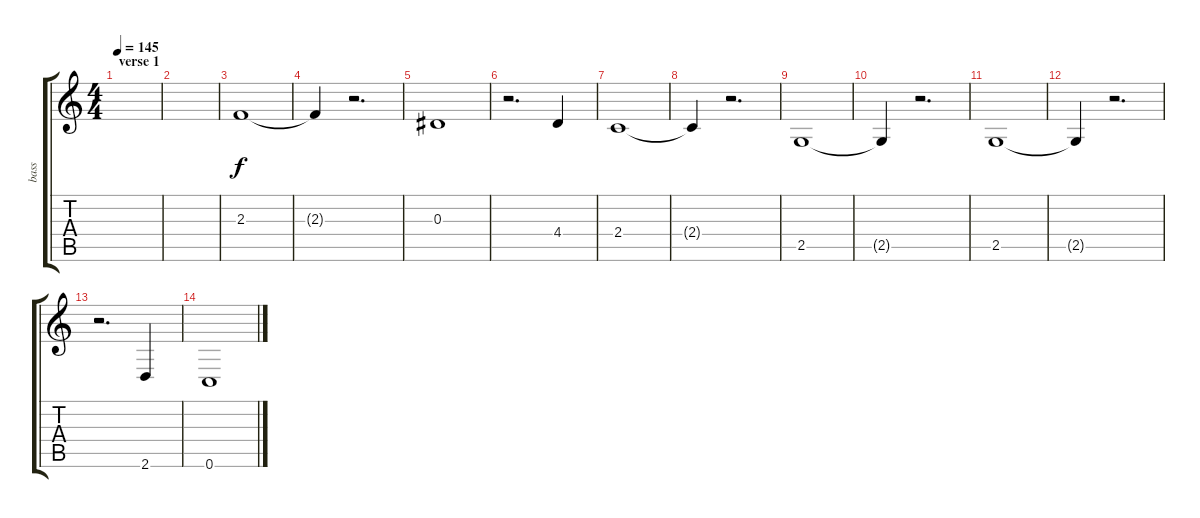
\track ("bass" "bass") {instrument acousticbass}
\staff {score tabs}
\tuning (C4 G3 Eb3 Bb2 F2 C2) {hide}
\ts (4 4)
\section ("" "verse 1")
\tempo 145
\clef g2
\ks c
|
|
2.3.1 |
2.3{t}.4 r.2{d} |
0.3.1 |
r.2{d} 4.4.4 |
2.4.1 |
2.4{t}.4 r.2{d} |
2.5.1 |
2.5{t}.4 r.2{d} |
2.5.1 |
2.5{t}.4 r.2{d} |
r.2{d} 2.6.4 |
0.6.1
